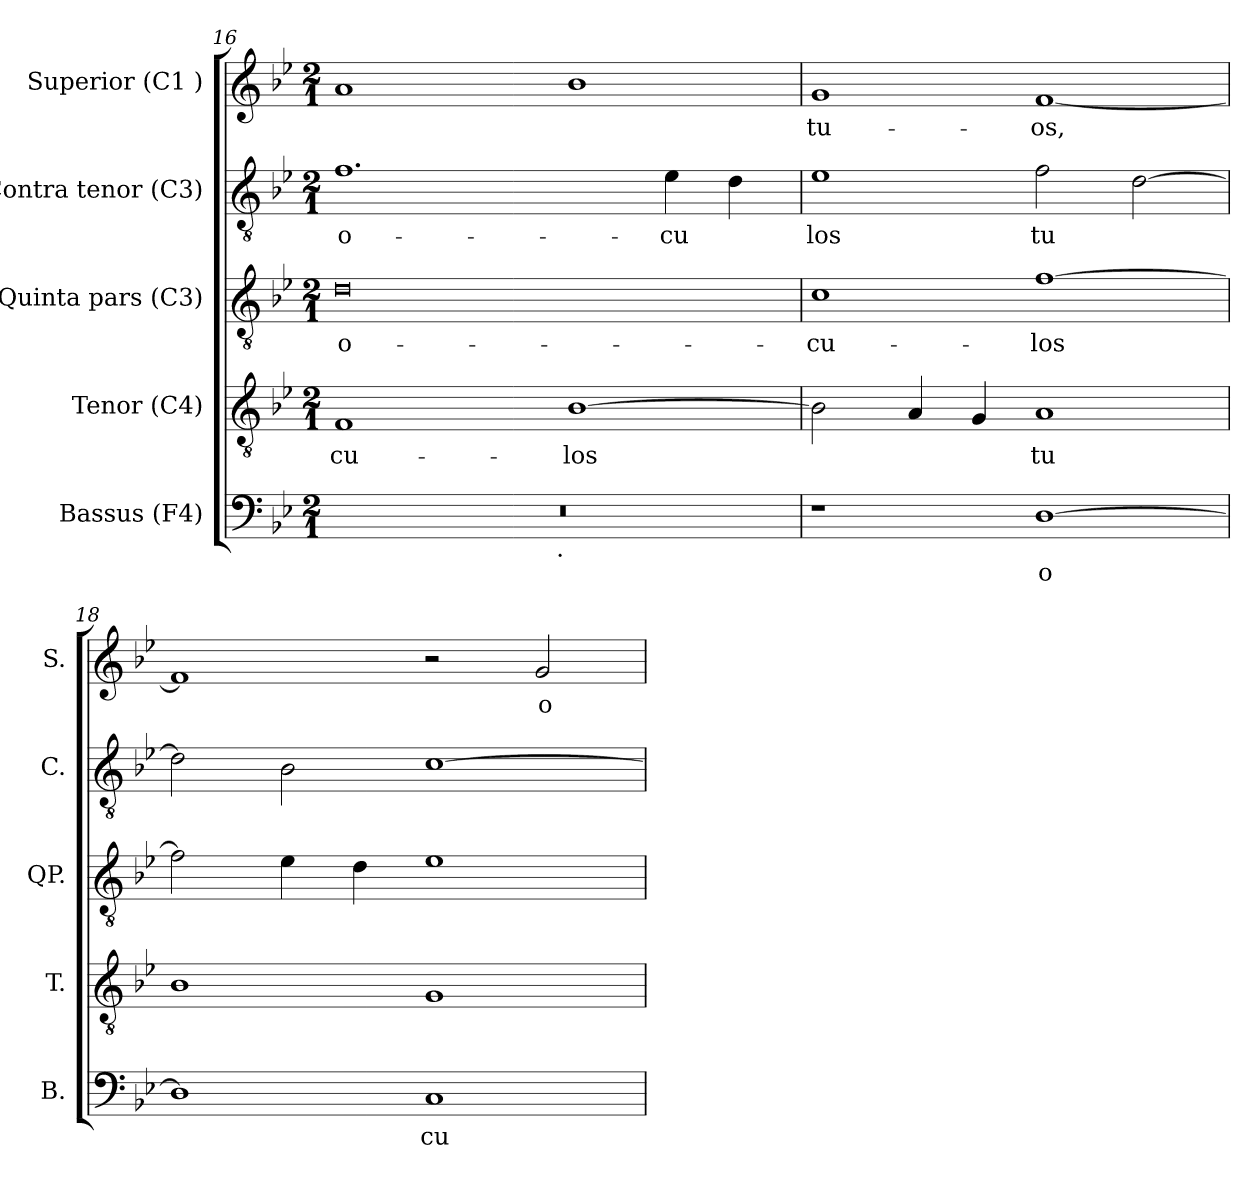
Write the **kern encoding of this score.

**kern	**text	**kern	**text	**kern	**text	**kern	**text	**kern	**text
*part5	*part5	*part4	*part4	*part3	*part3	*part2	*part2	*part1	*part1
*staff5	*staff5	*staff4	*staff4	*staff3	*staff3	*staff2	*staff2	*staff1	*staff1
*I"Bassus (F4)	*	*I"Tenor (C4)	*	*I"Quinta pars (C3)	*	*I"Contra tenor (C3)	*	*I"Superior (C1 )	*
*I'B.	*	*I'T.	*	*I'QP.	*	*I'C.	*	*I'S.	*
*clefF4	*	*clefGv2	*	*clefGv2	*	*clefGv2	*	*clefG2	*
*k[b-e-]	*	*k[b-e-]	*	*k[b-e-]	*	*k[b-e-]	*	*k[b-e-]	*
*B-:	*	*B-:	*	*B-:	*	*B-:	*	*B-:	*
*M2/1	*	*M2/1	*	*M2/1	*	*M2/1	*	*M2/1	*
=16	=16	=16	=16	=16	=16	=16	=16	=16	=16
!	!	!	!LO:LY:b:rj	!	!LO:LY:b:rj	!	!LO:LY:b:rj	!	!LO:LY:b:rj
*^	*	*	*	*	*	*	*	*	*
0r	2ryy	.	1F	-cu-	0d	o-	1.f	o-	1a	.
.	4ryy	.	.	.	.	.	.	.	.	.
.	8...ryy	.	.	.	.	.	.	.	.	.
!	!LO:TX:b:t=.	!	!	!	!	!	!	!	!	!
.	1ryy	.	.	.	.	.	.	.	.	.
!	!	!	!	!LO:LY:b:rj	!	!	!	!	!	!LO:LY:b:rj
.	.	.	[>1B-	-los	.	.	.	.	1b-	.
!	!	!	!	!	!	!	!	!LO:LY:b:rj	!	!
.	.	.	.	.	.	.	4e-\	-cu-	.	.
!	!	!	!	!	!	!	!	!LO:LY:b:rj	!	!
.	.	.	.	.	.	.	4d\	--	.	.
.	64ryy	.	.	.	.	.	.	.	.	.
=17	=17	=17	=17	=17	=17	=17	=17	=17	=17	=17
!	!	!	!	!LO:LY:b:rj	!	!LO:LY:b:rj	!	!LO:LY:b:rj	!	!LO:LY:b:rj
*v	*v	*	*	*	*	*	*	*	*	*
1r	.	2B-\]	.	1c	-cu-	1e-	-los	1g	tu-
!	!	!	!LO:LY:b:rj	!	!	!	!	!	!
.	.	4A/	.	.	.	.	.	.	.
!	!	!	!LO:LY:b:rj	!	!	!	!	!	!
.	.	4G/	.	.	.	.	.	.	.
!	!LO:LY:b:rj	!	!LO:LY:b:rj	!	!LO:LY:b:rj	!	!LO:LY:b:rj	!	!LO:LY:b:rj
[>1D	o-	1A	tu-	[>1f	-los	2f\	tu-	[<1f	-os,
!	!	!	!	!	!	!	!LO:LY:b:rj	!	!
.	.	.	.	.	.	[>2d\	--	.	.
=18	=18	=18	=18	=18	=18	=18	=18	=18	=18
!	!LO:LY:b:rj	!	!LO:LY:b:rj	!	!LO:LY:b:rj	!	!LO:LY:b:rj	!	!LO:LY:b:rj
1D]	--	1B-	--	2f\]	.	2d\]	--	1f]	.
!	!	!	!	!	!LO:LY:b:rj	!	!LO:LY:b:rj	!	!
.	.	.	.	4e-\	.	2B-\	--	.	.
!	!	!	!	!	!LO:LY:b:rj	!	!	!	!
.	.	.	.	4d\	.	.	.	.	.
!	!LO:LY:b:rj	!	!LO:LY:b:rj	!	!LO:LY:b:rj	!	!LO:LY:b:rj	!	!
1C	-cu-	1G	--	1e-	.	[<1c	--	2r	.
!	!	!	!	!	!	!	!	!	!LO:LY:b:rj
.	.	.	.	.	.	.	.	2g/	o-
=	=	=	=	=	=	=	=	=	=
*-	*-	*-	*-	*-	*-	*-	*-	*-	*-
